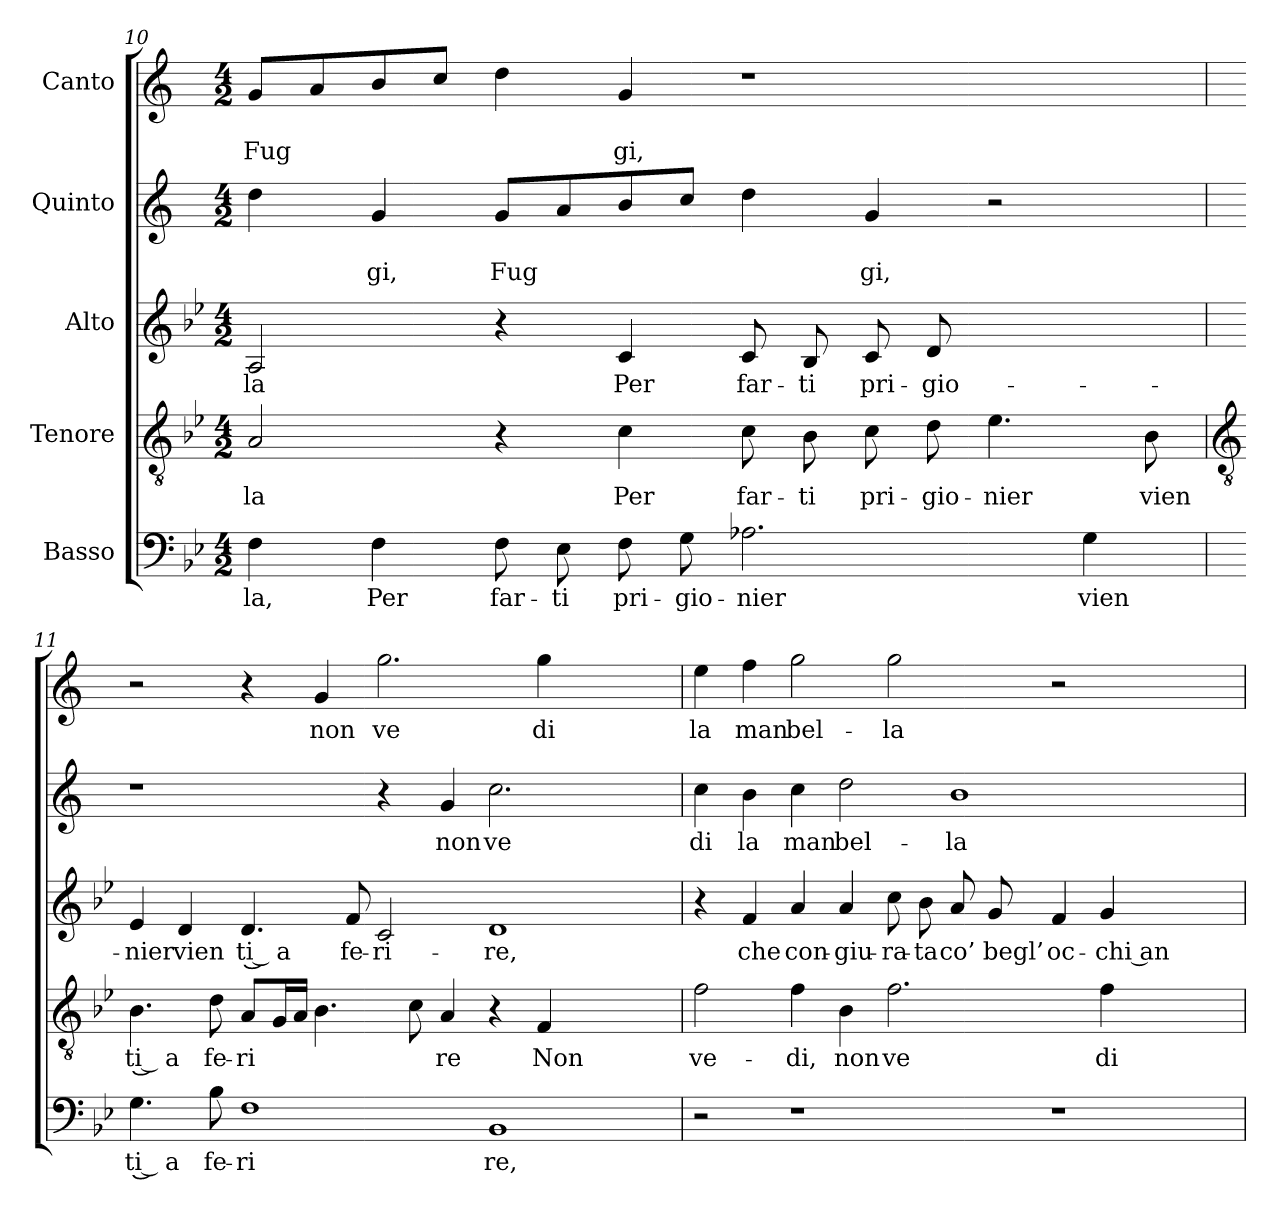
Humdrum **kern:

**kern	**text	**kern	**text	**kern	**text	**kern	**text	**text	**kern	**text	**text
*part5	*part5	*part4	*part4	*part3	*part3	*part2	*part2	*part2	*part1	*part1	*part1
*staff5	*staff5	*staff4	*staff4	*staff3	*staff3	*staff2	*staff2	*staff2	*staff1	*staff1	*staff1
*I"Basso	*	*I"Tenore	*	*I"Alto	*	*I"Quinto	*	*	*I"Canto	*	*
*clefF4	*	*clefGv2	*	*clefG2	*	*clefG2	*	*	*clefG2	*	*
*	*	*	*	*	*	*ITrd1c2	*	*	*ITrd1c2	*	*
*k[b-e-]	*	*k[b-e-]	*	*k[b-e-]	*	*k[b-e-]	*	*	*k[b-e-]	*	*
*B-:	*	*B-:	*	*B-:	*	*B-:	*	*	*B-:	*	*
*M4/2	*	*M4/2	*	*M4/2	*	*M4/2	*	*	*M4/2	*	*
=10	=10	=10	=10	=10	=10	=10	=10	=10	=10	=10	=10
!	!LO:LY:b	!	!LO:LY:b	!	!LO:LY:b	!	!	!	!	!	!LO:LY:b
4F	la,	2A	-la	2A	la	4cc	.	.	8fL	.	Fug
.	.	.	.	.	.	.	.	.	8g	.	.
!	!LO:LY:b	!	!	!	!	!	!	!LO:LY:b	!	!	!
4F	Per	.	.	.	.	4f	.	gi,	8a	.	.
.	.	.	.	.	.	.	.	.	8b-J	.	.
!	!LO:LY:b	!	!	!	!	!	!	!LO:LY:b	!	!	!
8F	far-	4r	.	4r	.	8fL	.	Fug	4cc	.	.
!	!LO:LY:b	!	!	!	!	!	!	!	!	!	!
8E-	-ti	.	.	.	.	8g	.	.	.	.	.
!	!LO:LY:b	!	!LO:LY:b	!	!LO:LY:b	!	!	!	!	!	!LO:LY:b
8F	pri-	4c	Per	4c	Per	8a	.	.	4f	.	gi,
!	!LO:LY:b	!	!	!	!	!	!	!	!	!	!
8G	-gio-	.	.	.	.	8b-J	.	.	.	.	.
!	!LO:LY:b	!	!LO:LY:b	!	!LO:LY:b	!	!	!	!	!	!
2.A-X	-nier	8c	far-	8c	far-	4cc	.	.	1r	.	.
!	!	!	!LO:LY:b	!	!LO:LY:b	!	!	!	!	!	!
.	.	8B-	-ti	8B-	-ti	.	.	.	.	.	.
!	!	!	!LO:LY:b	!	!LO:LY:b	!	!	!LO:LY:b	!	!	!
.	.	8c	pri-	8c	pri-	4f	.	gi,	.	.	.
!	!	!	!LO:LY:b	!	!LO:LY:b	!	!	!	!	!	!
.	.	8d	-gio-	8d	-gio-	.	.	.	.	.	.
!	!	!	!LO:LY:b	!	!	!	!	!	!	!	!
.	.	4.e-	-nier	2ryy	.	2r	.	.	.	.	.
!	!LO:LY:b	!	!	!	!	!	!	!	!	!	!
4G	vien	.	.	.	.	.	.	.	.	.	.
!	!	!	!LO:LY:b	!	!	!	!	!	!	!	!
.	.	8B-	vien	.	.	.	.	.	.	.	.
!!LO:LB:g=z
=11	=11	=11	=11	=11	=11	=11	=11	=11	=11	=11	=11
*	*	*clefGv2	*	*	*	*	*	*	*	*	*
!	!LO:LY:b	!	!LO:LY:b	!	!LO:LY:b	!	!	!	!	!	!
4.G	ti͜ a	4.B-	ti͜ a	4e-	-nier	1r	.	.	2r	.	.
!	!	!	!	!	!LO:LY:b	!	!	!	!	!	!
.	.	.	.	4d	vien	.	.	.	.	.	.
!	!LO:LY:b	!	!LO:LY:b	!	!	!	!	!	!	!	!
8B-	fe-	8d	fe-	.	.	.	.	.	.	.	.
!	!LO:LY:b	!	!LO:LY:b	!	!LO:LY:b	!	!	!	!	!	!
1F	-ri	8AL	-ri	4.d	ti͜ a	.	.	.	4r	.	.
.	.	16GL	.	.	.	.	.	.	.	.	.
.	.	16AJJ	.	.	.	.	.	.	.	.	.
!	!	!	!	!	!	!	!	!	!	!LO:LY:b	!
.	.	4.B-	.	.	.	.	.	.	4f	non	.
!	!	!	!	!	!LO:LY:b	!	!	!	!	!	!
.	.	.	.	8f	fe-	.	.	.	.	.	.
!	!	!	!	!	!LO:LY:b	!	!	!	!	!LO:LY:b	!
.	.	.	.	2c	-ri-	4r	.	.	2.ff	ve	.
.	.	8c	.	.	.	.	.	.	.	.	.
!	!	!	!LO:LY:b	!	!	!	!LO:LY:b	!	!	!	!
.	.	4A	re	.	.	4f	non	.	.	.	.
!	!LO:LY:b	!	!	!	!LO:LY:b	!	!LO:LY:b	!	!	!	!
1BB-	re,	4r	.	1d	-re,	2.b-	ve	.	.	.	.
!	!	!	!LO:LY:b	!	!	!	!	!	!	!LO:LY:b	!
.	.	4F	Non	.	.	.	.	.	4ff	di	.
.	.	2ryy	.	.	.	.	.	.	2ryy	.	.
.	.	.	.	.	.	4ryy	.	.	.	.	.
=12	=12	=12	=12	=12	=12	=12	=12	=12	=12	=12	=12
!	!	!	!LO:LY:b	!	!	!	!LO:LY:b	!	!	!LO:LY:b	!
2r	.	2f	ve-	4r	.	4b-	di	.	4dd	la	.
!	!	!	!	!	!LO:LY:b	!	!LO:LY:b	!	!	!LO:LY:b	!
.	.	.	.	4f	che	4a	la	.	4ee-	man	.
!	!	!	!LO:LY:b	!	!LO:LY:b	!	!LO:LY:b	!	!	!LO:LY:b	!
1r	.	4f	-di,	4a	con-	4b-	man	.	2ff	bel-	.
!	!	!	!LO:LY:b	!	!LO:LY:b	!	!LO:LY:b	!	!	!	!
.	.	4B-	non	4a	-giu-	2cc	bel-	.	.	.	.
!	!	!	!LO:LY:b	!	!LO:LY:b	!	!	!	!	!LO:LY:b	!
.	.	2.f	ve	8cc	-ra-	.	.	.	2ff	-la	.
!	!	!	!	!	!LO:LY:b	!	!	!	!	!	!
.	.	.	.	8b-	-ta	.	.	.	.	.	.
!	!	!	!	!	!LO:LY:b	!	!LO:LY:b	!	!	!	!
.	.	.	.	8a	co’	1a	-la	.	.	.	.
!	!	!	!	!	!LO:LY:b	!	!	!	!	!	!
.	.	.	.	8g	begl’	.	.	.	.	.	.
!	!	!	!	!	!LO:LY:b	!	!	!	!	!	!
1r	.	.	.	4f	oc-	.	.	.	2r	.	.
!	!	!	!LO:LY:b	!	!LO:LY:b	!	!	!	!	!	!
.	.	4f	di	4g	-chi an-	.	.	.	.	.	.
.	.	2ryy	.	2ryy	.	.	.	.	2ryy	.	.
.	.	.	.	.	.	4ryy	.	.	.	.	.
=	=	=	=	=	=	=	=	=	=	=	=
*-	*-	*-	*-	*-	*-	*-	*-	*-	*-	*-	*-
